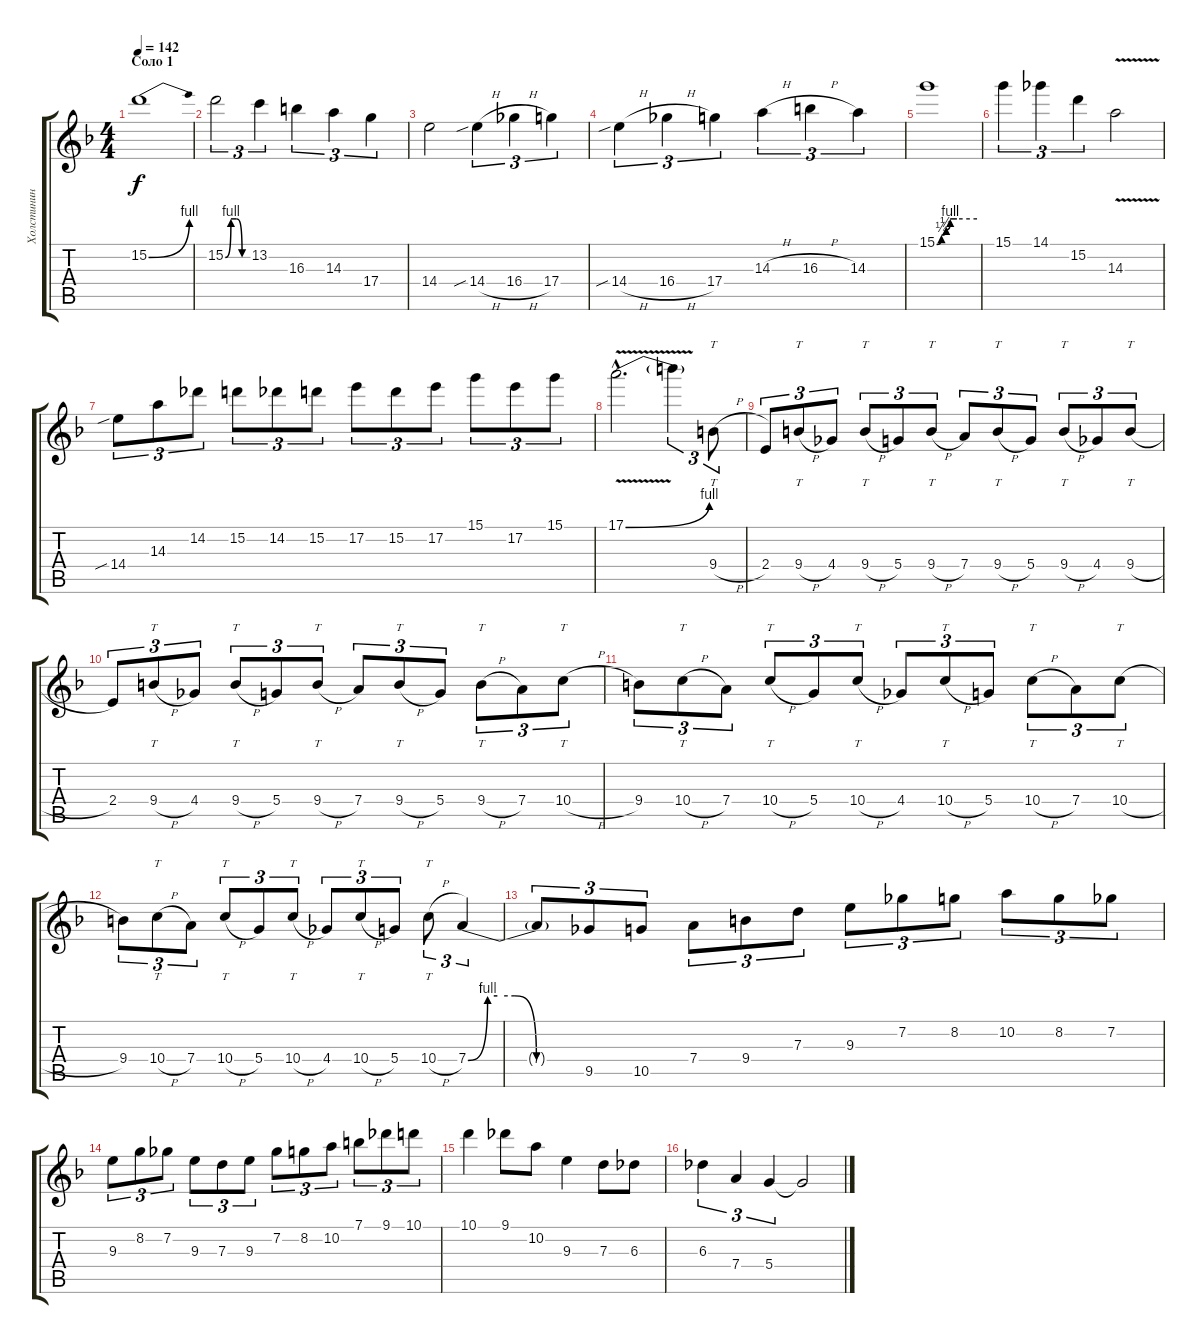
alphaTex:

\track ("Холстинин" "Холстинин") {instrument distortionguitar}
\staff {score tabs}
\tuning (E4 B3 G3 D3 A2 E2) {hide}
\ts (4 4)
\section ("" "Соло 1")
\tempo 142
\clef g2
\ks dminor
15.2{be (bend 0 0 60 4)}.1{dy f} |
15.2{be (custom 0 0 15 4 30 4 45 0 60 0)}.2{tu (3 2)} 13.2.4{tu (3 2)} 16.3.4{tu (3 2)} 14.3.4{tu (3 2)} 17.4.4{tu (3 2)} |
14.4.2 14.4{sib h}.4{tu (3 2)} 16.4{h}.4{tu (3 2)} 17.4.4{tu (3 2)} |
14.4{sib h}.4{tu (3 2)} 16.4{h}.4{tu (3 2)} 17.4.4{tu (3 2)} 14.3{h}.4{tu (3 2)} 16.3{h}.4{tu (3 2)} 14.3.4{tu (3 2)} |
15.1{be (custom 0 0 7 1 14 2 20 4 30 4 60 4)}.1 |
15.1.4{tu (3 2)} 14.1.4{tu (3 2)} 15.2.4{tu (3 2)} 14.3{v}.2 |
14.4{sib}.8{tu (3 2)} 14.3.8{tu (3 2)} 14.2.8{tu (3 2)} 15.2.8{tu (3 2)} 14.2.8{tu (3 2)} 15.2.8{tu (3 2)} 17.2.8{tu (3 2)} 15.2.8{tu (3 2)} 17.2.8{tu (3 2)} 15.1.8{tu (3 2)} 17.2.8{tu (3 2)} 15.1.8{tu (3 2)} |
17.1{be (bend 0 0 60 4) v hac}.2{d} 17.1{t}.4{tu (3 2)} 9.4{h}.8{tt tu (3 2)} |
2.4.8{tu (3 2)} 9.4{h}.8{tt tu (3 2)} 4.4.8{tu (3 2)} 9.4{h}.8{tt tu (3 2)} 5.4.8{tu (3 2)} 9.4{h}.8{tt tu (3 2)} 7.4.8{tu (3 2)} 9.4{h}.8{tt tu (3 2)} 5.4.8{tu (3 2)} 9.4{h}.8{tt tu (3 2)} 4.4.8{tu (3 2)} 9.4{h}.8{tt tu (3 2)} |
2.4.8{tu (3 2)} 9.4{h}.8{tt tu (3 2)} 4.4.8{tu (3 2)} 9.4{h}.8{tt tu (3 2)} 5.4.8{tu (3 2)} 9.4{h}.8{tt tu (3 2)} 7.4.8{tu (3 2)} 9.4{h}.8{tt tu (3 2)} 5.4.8{tu (3 2)} 9.4{h}.8{tt tu (3 2)} 7.4.8{tu (3 2)} 10.4{h}.8{tt tu (3 2)} |
9.4.8{tu (3 2)} 10.4{h}.8{tt tu (3 2)} 7.4.8{tu (3 2)} 10.4{h}.8{tt tu (3 2)} 5.4.8{tu (3 2)} 10.4{h}.8{tt tu (3 2)} 4.4.8{tu (3 2)} 10.4{h}.8{tt tu (3 2)} 5.4.8{tu (3 2)} 10.4{h}.8{tt tu (3 2)} 7.4.8{tu (3 2)} 10.4{h}.8{tt tu (3 2)} |
9.4.8{tu (3 2)} 10.4{h}.8{tt tu (3 2)} 7.4.8{tu (3 2)} 10.4{h}.8{tt tu (3 2)} 5.4.8{tu (3 2)} 10.4{h}.8{tt tu (3 2)} 4.4.8{tu (3 2)} 10.4{h}.8{tt tu (3 2)} 5.4.8{tu (3 2)} 10.4{h}.8{tt tu (3 2)} 7.4{be (custom 0 0 10 4 15 4 24 4 35 0 40 0 45 0 60 0)}.4{tu (3 2)} |
7.4{t}.8{tu (3 2)} 9.5.8{tu (3 2)} 10.5.8{tu (3 2)} 7.4.8{tu (3 2)} 9.4.8{tu (3 2)} 7.3.8{tu (3 2)} 9.3.8{tu (3 2)} 7.2.8{tu (3 2)} 8.2.8{tu (3 2)} 10.2.8{tu (3 2)} 8.2.8{tu (3 2)} 7.2.8{tu (3 2)} |
9.3.8{tu (3 2)} 8.2.8{tu (3 2)} 7.2.8{tu (3 2)} 9.3.8{tu (3 2)} 7.3.8{tu (3 2)} 9.3.8{tu (3 2)} 7.2.8{tu (3 2)} 8.2.8{tu (3 2)} 10.2.8{tu (3 2)} 7.1.8{tu (3 2)} 9.1.8{tu (3 2)} 10.1.8{tu (3 2)} |
10.1.4 9.1.8 10.2.8 9.3.4 7.3.8 6.3.8 |
6.3.4{tu (3 2)} 7.4.4{tu (3 2)} 5.4.4{tu (3 2)} 5.4{t}.2
